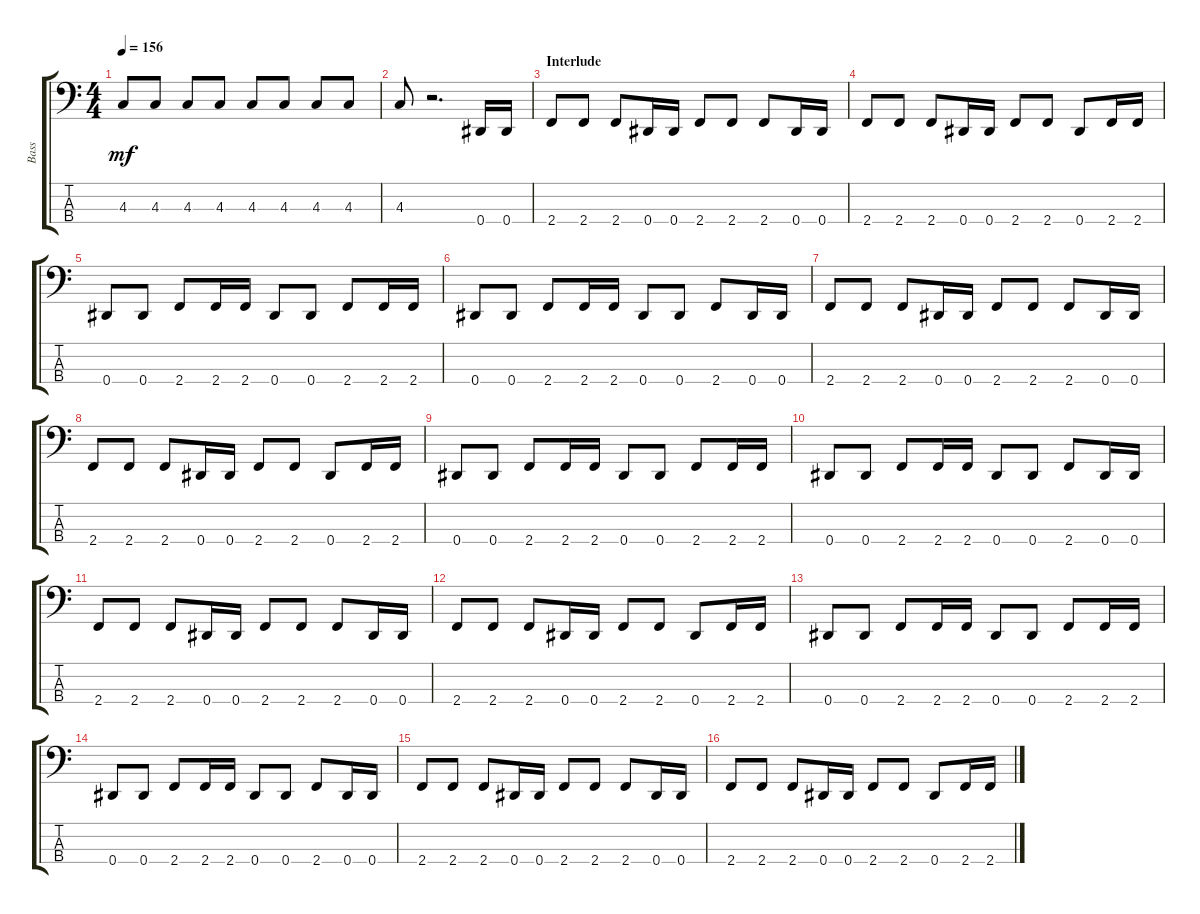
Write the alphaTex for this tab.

\track ("Bass" "Bass") {instrument electricbasspick}
\staff {score tabs}
\tuning (Gb2 Db2 Ab1 Eb1) {hide}
\ts (4 4)
\tempo 156
\clef f4
\ks c
4.3.8{dy mf} 4.3.8 4.3.8 4.3.8 4.3.8 4.3.8 4.3.8 4.3.8 |
4.3.8 r.2{d} 0.4.16 0.4.16 |
\section ("" "Interlude")
2.4.8 2.4.8 2.4.8 0.4.16 0.4.16 2.4.8 2.4.8 2.4.8 0.4.16 0.4.16 |
2.4.8 2.4.8 2.4.8 0.4.16 0.4.16 2.4.8 2.4.8 0.4.8 2.4.16 2.4.16 |
0.4.8 0.4.8 2.4.8 2.4.16 2.4.16 0.4.8 0.4.8 2.4.8 2.4.16 2.4.16 |
0.4.8 0.4.8 2.4.8 2.4.16 2.4.16 0.4.8 0.4.8 2.4.8 0.4.16 0.4.16 |
2.4.8 2.4.8 2.4.8 0.4.16 0.4.16 2.4.8 2.4.8 2.4.8 0.4.16 0.4.16 |
2.4.8 2.4.8 2.4.8 0.4.16 0.4.16 2.4.8 2.4.8 0.4.8 2.4.16 2.4.16 |
0.4.8 0.4.8 2.4.8 2.4.16 2.4.16 0.4.8 0.4.8 2.4.8 2.4.16 2.4.16 |
0.4.8 0.4.8 2.4.8 2.4.16 2.4.16 0.4.8 0.4.8 2.4.8 0.4.16 0.4.16 |
2.4.8 2.4.8 2.4.8 0.4.16 0.4.16 2.4.8 2.4.8 2.4.8 0.4.16 0.4.16 |
2.4.8 2.4.8 2.4.8 0.4.16 0.4.16 2.4.8 2.4.8 0.4.8 2.4.16 2.4.16 |
0.4.8 0.4.8 2.4.8 2.4.16 2.4.16 0.4.8 0.4.8 2.4.8 2.4.16 2.4.16 |
0.4.8 0.4.8 2.4.8 2.4.16 2.4.16 0.4.8 0.4.8 2.4.8 0.4.16 0.4.16 |
2.4.8 2.4.8 2.4.8 0.4.16 0.4.16 2.4.8 2.4.8 2.4.8 0.4.16 0.4.16 |
2.4.8 2.4.8 2.4.8 0.4.16 0.4.16 2.4.8 2.4.8 0.4.8 2.4.16 2.4.16
